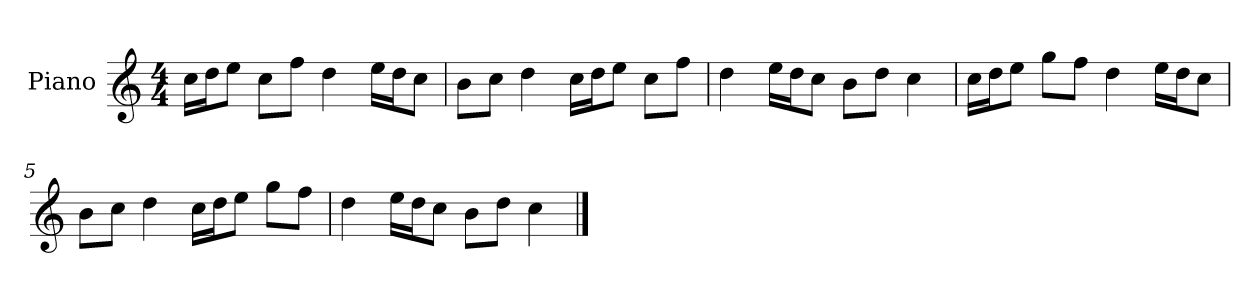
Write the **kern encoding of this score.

**kern
*part1
*staff1
*I"Piano
*I'P-no
*clefG2
*k[]
*M4/4
*MM90
=1
16cc\LL
16dd\J
8ee\J
8cc\L
8ff\J
4dd\
16ee\LL
16dd\J
8cc\J
=2
8b\L
8cc\J
4dd\
16cc\LL
16dd\J
8ee\J
8cc\L
8ff\J
=3
4dd\
16ee\LL
16dd\J
8cc\J
8b\L
8dd\J
4cc\
=4
16cc\LL
16dd\J
8ee\J
8gg\L
8ff\J
4dd\
16ee\LL
16dd\J
8cc\J
=5
8b\L
8cc\J
4dd\
16cc\LL
16dd\J
8ee\J
8gg\L
8ff\J
!!LO:LB:g=z
=6
4dd\
16ee\LL
16dd\J
8cc\J
8b\L
8dd\J
4cc\
==
*-
